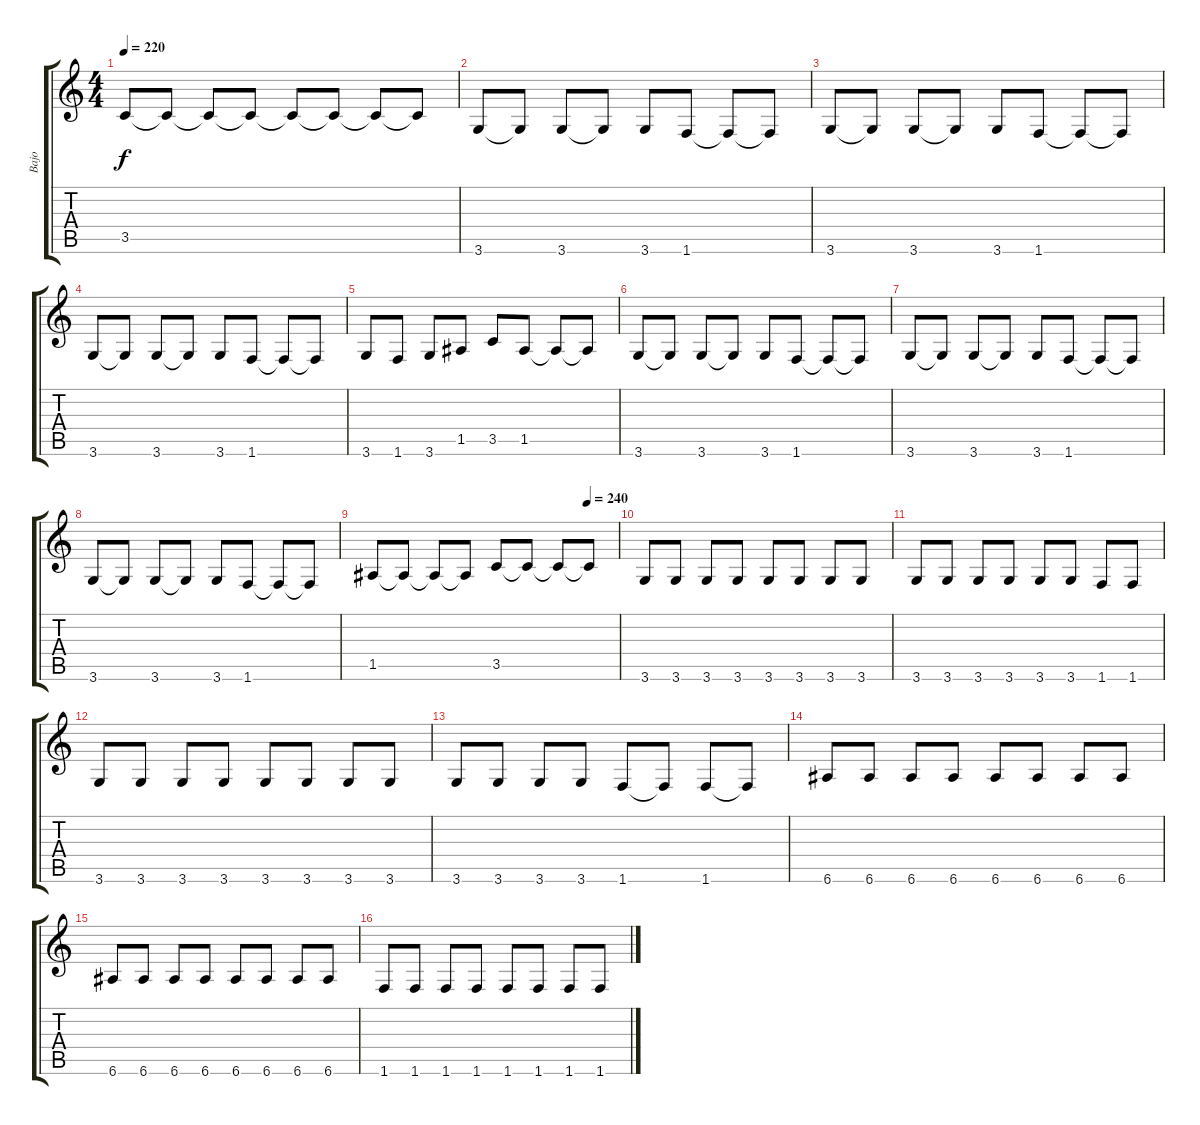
\track ("Bajo" "Bajo") {instrument electricbassfinger}
\staff {score tabs}
\tuning (E4 B3 G3 D3 A2 E2) {hide}
\ts (4 4)
\tempo 220
\clef g2
\ks c
3.5.8{dy f} 3.5{t}.8 3.5{t}.8 3.5{t}.8 3.5{t}.8 3.5{t}.8 3.5{t}.8 3.5{t}.8 |
3.6.8 3.6{t}.8 3.6.8 3.6{t}.8 3.6.8 1.6.8 1.6{t}.8 1.6{t}.8 |
3.6.8 3.6{t}.8 3.6.8 3.6{t}.8 3.6.8 1.6.8 1.6{t}.8 1.6{t}.8 |
3.6.8 3.6{t}.8 3.6.8 3.6{t}.8 3.6.8 1.6.8 1.6{t}.8 1.6{t}.8 |
3.6.8 1.6.8 3.6.8 1.5.8 3.5.8 1.5.8 1.5{t}.8 1.5{t}.8 |
3.6.8 3.6{t}.8 3.6.8 3.6{t}.8 3.6.8 1.6.8 1.6{t}.8 1.6{t}.8 |
3.6.8 3.6{t}.8 3.6.8 3.6{t}.8 3.6.8 1.6.8 1.6{t}.8 1.6{t}.8 |
3.6.8 3.6{t}.8 3.6.8 3.6{t}.8 3.6.8 1.6.8 1.6{t}.8 1.6{t}.8 |
\tempo (240 0.875)
1.5.8 1.5{t}.8 1.5{t}.8 1.5{t}.8 3.5.8 3.5{t}.8 3.5{t}.8 3.5{t}.8 |
3.6.8 3.6.8 3.6.8 3.6.8 3.6.8 3.6.8 3.6.8 3.6.8 |
3.6.8 3.6.8 3.6.8 3.6.8 3.6.8 3.6.8 1.6.8 1.6.8 |
3.6.8 3.6.8 3.6.8 3.6.8 3.6.8 3.6.8 3.6.8 3.6.8 |
3.6.8 3.6.8 3.6.8 3.6.8 1.6.8 1.6{t}.8 1.6.8 1.6{t}.8 |
6.6.8 6.6.8 6.6.8 6.6.8 6.6.8 6.6.8 6.6.8 6.6.8 |
6.6.8 6.6.8 6.6.8 6.6.8 6.6.8 6.6.8 6.6.8 6.6.8 |
1.6.8 1.6.8 1.6.8 1.6.8 1.6.8 1.6.8 1.6.8 1.6.8
